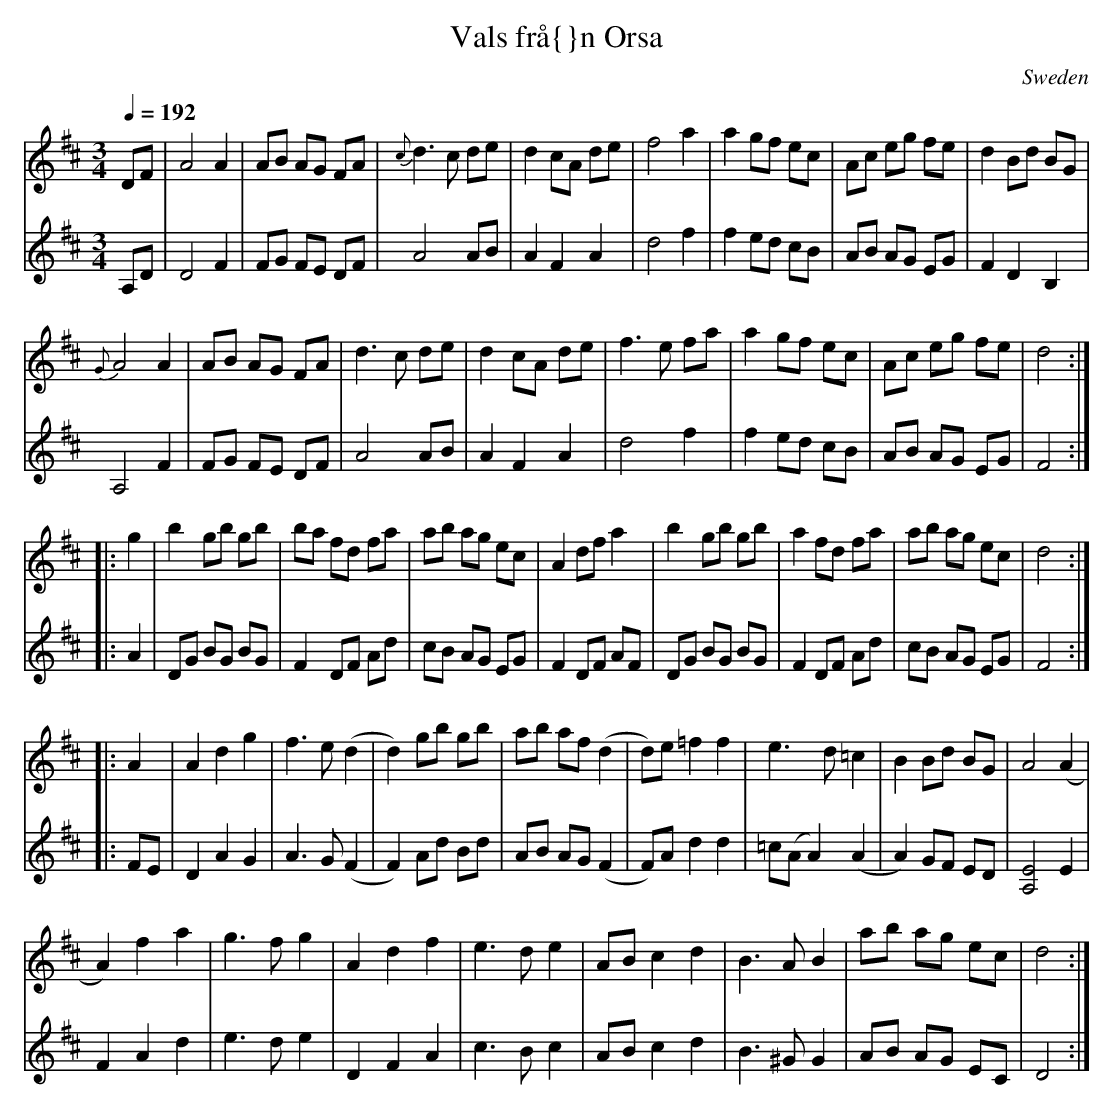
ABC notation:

X:1
T:Vals fr\aa{}n Orsa
Q:1/4=192
O:Sweden
M:3/4
K:D
V:1
DF|\
A4A2| AB AG FA| {c}d3c de| d2 cA de|\
f4a2| a2 gf ec| Ac eg fe| d2 Bd BG|
{G}A4 A2| AB AG FA| d3c de| d2cA de|\
f3e fa| a2 gf ec| Ac eg fe| d4:|
|: g2|\
b2 gb gb| ba fd fa| ab ag ec| A2 df a2|\
b2gb gb| a2 fd fa| ab ag ec| d4:|
|: A2|\
A2 d2g2| f3e (d2| d2) gb gb| ab af (d2|\
d)e =f2 f2| e3d =c2| B2 Bd BG| A4 (A2|
A2) f2 a2| g3f g2| A2 d2 f2| e3d e2|\
AB c2d2| B3A B2| ab ag ec| d4:|
V:2
A,D|\
D4F2|FG FE DF| A4AB| A2F2A2| \
d4f2| f2 ed cB| AB AG EG| F2D2B,2|\
A,4F2| FG FE DF| A4AB| A2F2A2| \
d4f2| f2 ed cB| AB AG EG| F4 :|\
|:A2|\
DG BG BG| F2DF Ad| cB AG EG| F2DF AF|\
DG BG BG| F2DF Ad| cB AG EG| F4:|\
|:FE|\
D2A2G2| A3G (F2|F2)Ad Bd| AB AG (F2|\
F)A d2d2| =c(A A2)(A2|A2)GF ED |[A,4E4]E2|\
F2A2d2|e3de2| D2F2A2| c3Bc2| \
AB c2d2| B3^G G2| AB AG EC| D4:|
